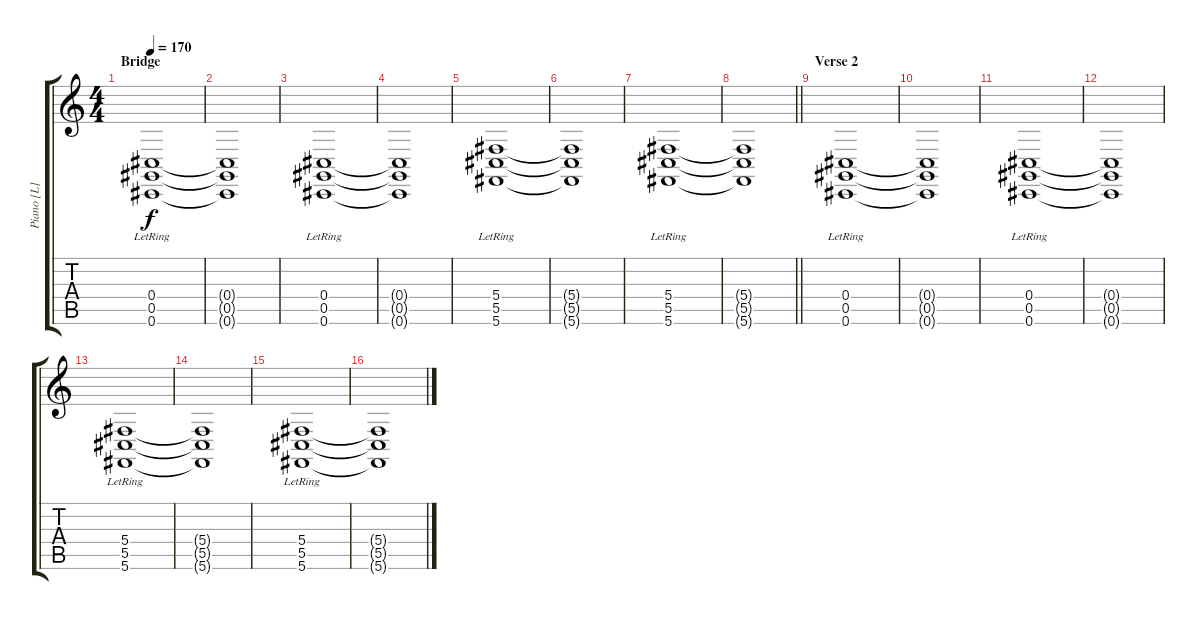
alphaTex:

\track ("Piano [L]" "Piano [L]") {instrument acousticgrandpiano}
\staff {score tabs}
\tuning (Eb4 Bb3 Gb3 Db3 Ab2 Db2) {hide}
\ts (4 4)
\section ("" "Bridge")
\tempo 170
\clef g2
\ks c
(0.4{lr} 0.5{lr} 0.6{lr}).1{dy f} |
(0.4{t} 0.5{t} 0.6{t}).1 |
(0.4{lr} 0.5{lr} 0.6{lr}).1 |
(0.4{t} 0.5{t} 0.6{t}).1 |
(5.4{lr} 5.5{lr} 5.6{lr}).1 |
(5.4{t} 5.5{t} 5.6{t}).1 |
(5.4{lr} 5.5{lr} 5.6{lr}).1 |
\barLineRight lightlight
(5.4{t} 5.5{t} 5.6{t}).1 |
\section ("" "Verse 2")
(0.4{lr} 0.5{lr} 0.6{lr}).1 |
(0.4{t} 0.5{t} 0.6{t}).1 |
(0.4{lr} 0.5{lr} 0.6{lr}).1 |
(0.4{t} 0.5{t} 0.6{t}).1 |
(5.4{lr} 5.5{lr} 5.6{lr}).1 |
(5.4{t} 5.5{t} 5.6{t}).1 |
(5.4{lr} 5.5{lr} 5.6{lr}).1 |
(5.4{t} 5.5{t} 5.6{t}).1
